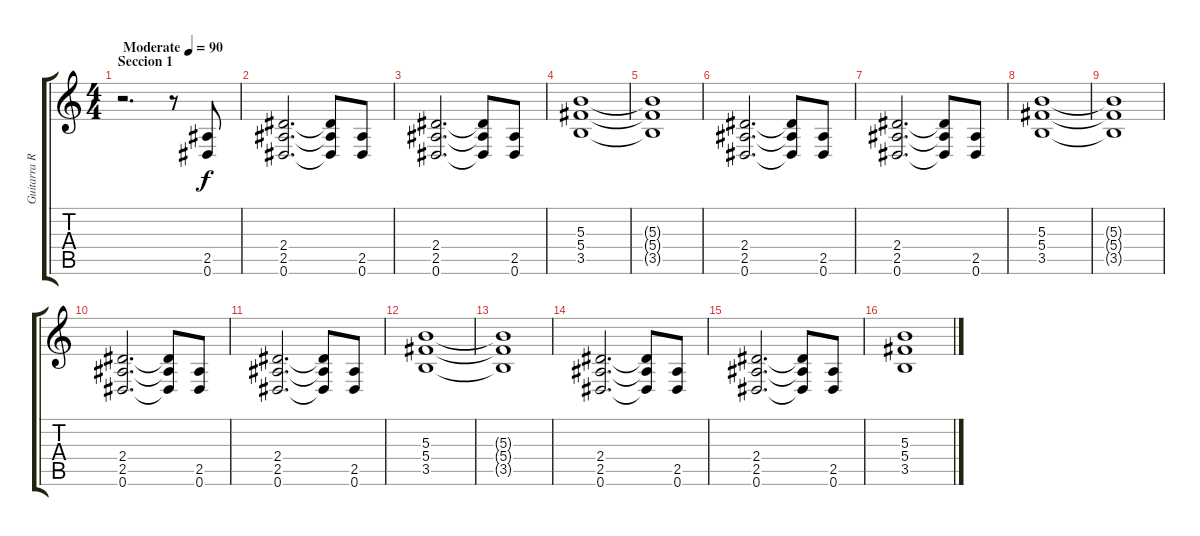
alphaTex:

\track ("Guitarra Ritmica" "Guitarra R") {instrument distortionguitar}
\staff {score tabs}
\tuning (Eb4 Bb3 Gb3 Db3 Ab2 Eb2) {hide}
\ts (4 4)
\section ("" "Seccion 1")
\tempo (90 "Moderate")
\clef g2
\ks c
r.2{d dy f instrument distortionguitar} r.8 (2.5 0.6).8 |
(2.4 2.5 0.6).2{d} (2.4{t} 2.5{t} 0.6{t}).8 (2.5 0.6).8 |
(2.4 2.5 0.6).2{d} (2.4{t} 2.5{t} 0.6{t}).8 (2.5 0.6).8 |
(5.3 5.4 3.5).1 |
(5.3{t} 5.4{t} 3.5{t}).1 |
(2.4 2.5 0.6).2{d} (2.4{t} 2.5{t} 0.6{t}).8 (2.5 0.6).8 |
(2.4 2.5 0.6).2{d} (2.4{t} 2.5{t} 0.6{t}).8 (2.5 0.6).8 |
(5.3 5.4 3.5).1 |
(5.3{t} 5.4{t} 3.5{t}).1 |
(2.4 2.5 0.6).2{d} (2.4{t} 2.5{t} 0.6{t}).8 (2.5 0.6).8 |
(2.4 2.5 0.6).2{d} (2.4{t} 2.5{t} 0.6{t}).8 (2.5 0.6).8 |
(5.3 5.4 3.5).1 |
(5.3{t} 5.4{t} 3.5{t}).1 |
(2.4 2.5 0.6).2{d} (2.4{t} 2.5{t} 0.6{t}).8 (2.5 0.6).8 |
(2.4 2.5 0.6).2{d} (2.4{t} 2.5{t} 0.6{t}).8 (2.5 0.6).8 |
(5.3 5.4 3.5).1
